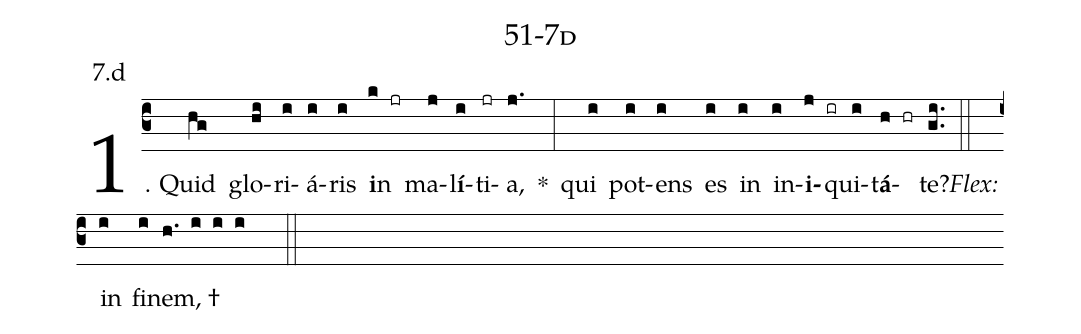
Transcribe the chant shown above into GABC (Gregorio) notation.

name: 51-7d;
annotation: 7.d;
%%
(c3)1. Quid(hg) glo(hi)ri(i)á(i)ris(i) <b>i</b>n(k jr) ma(j)l<b>í</b>(i)ti(jr)a,(j.) *(:) qui(i) pot(i)ens(i) es(i) in(i) in(i)<b>i</b>(j ir)qui(i)t<b>á</b>(h hr)te?(gi..) (::)
<i>Flex:</i>()  in(i) fi(i)nem, †(h. i i i  ::)
